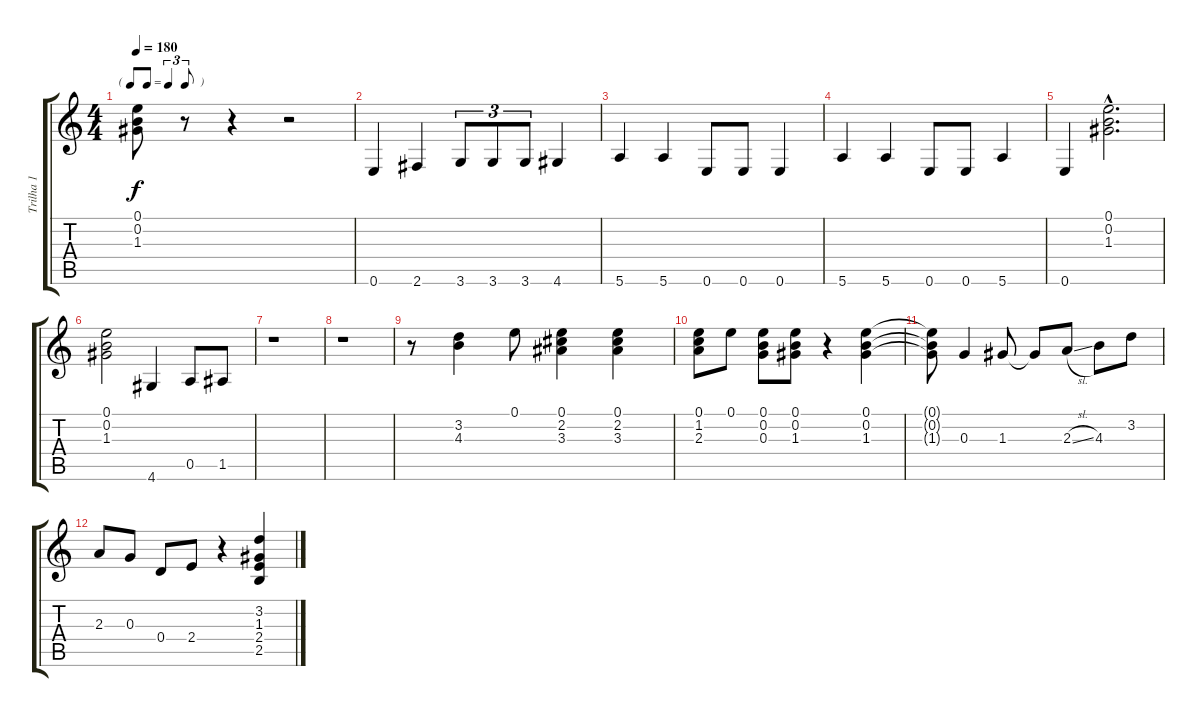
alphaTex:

\track ("Trilha 1" "Trilha 1") {instrument electricguitarjazz}
\staff {score tabs}
\tuning (E4 B3 G3 D3 A2 E2) {hide}
\ts (4 4)
\tf triplet8th
\tempo 180
\clef g2
\ks c
(0.1 0.2 1.3).8{dy f} r.8 r.4 r.2 |
0.6.4 2.6.4 3.6.8{tu (3 2)} 3.6.8{tu (3 2)} 3.6.8{tu (3 2)} 4.6.4 |
5.6.4 5.6.4 0.6.8 0.6.8 0.6.4 |
5.6.4 5.6.4 0.6.8 0.6.8 5.6.4 |
0.6.4 (0.1{hac} 0.2{hac} 1.3{hac}).2{d} |
(0.1 0.2 1.3).2 4.6.4 0.5.8 1.5.8 |
r.1 |
r.1 |
r.8 (3.2 4.3).4 0.1.8 (0.1 2.2 3.3).4 (0.1 2.2 3.3).4 |
(0.1 1.2 2.3).8 0.1.8 (0.1 0.2 0.3).8 (0.1 0.2 1.3).8 r.4 (0.1 0.2 1.3).4 |
(0.1{t} 0.2{t} 1.3{t}).8 0.3.4 1.3.8 1.3{t}.8 2.3{sl}.8 4.3.8 3.2.8 |
2.3.8 0.3.8 0.4.8 2.4.8 r.4 (3.2 1.3 2.4 2.5).4
